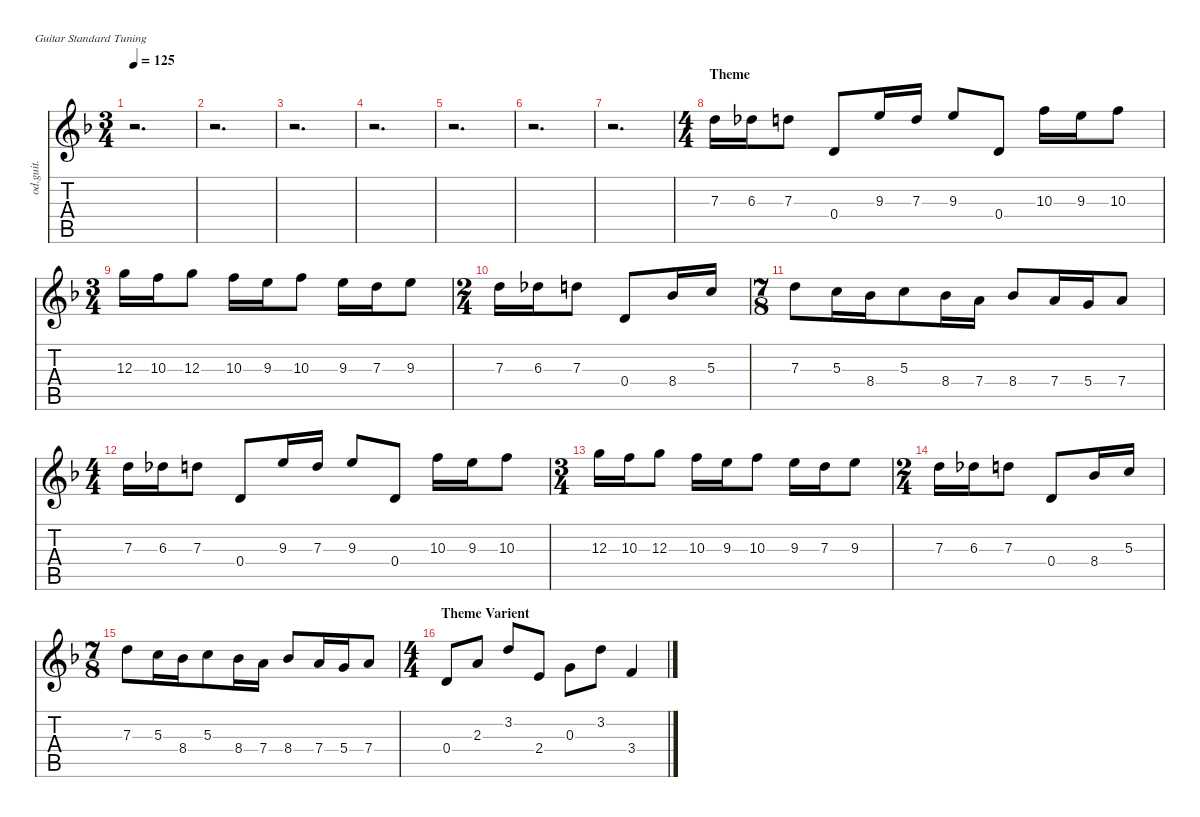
\defaultSystemsLayout 4
\hideDynamics
\bracketExtendMode nobrackets
\otherSystemsTrackNameOrientation horizontal
\track ("Guitar II" "od.guit.") {instrument overdrivenguitar}
\staff {score tabs}
\tuning (E4 B3 G3 D3 A2 E2)
\ts (3 4)
\tempo 125
\clef g2
\ks f
r.2{d dy f beam Down} |
r.2{d beam Down} |
r.2{d beam Down} |
r.2{d beam Down} |
r.2{d beam Down} |
r.2{d beam Down} |
r.2{d beam Down} |
\ts (4 4)
\section ("" "Theme")
7.3{acc forcenatural}.16{beam Down} 6.3{acc b}.16{beam Down} 7.3{acc forcenatural}.8{beam Down} 0.4{acc forcenatural}.8{beam Up} 9.3{acc forcenatural}.16{beam Up} 7.3{acc forcenatural}.16{beam Up} 9.3{acc forcenatural}.8{beam Up} 0.4{acc forcenatural}.8{beam Up} 10.3{acc forcenatural}.16{beam Down} 9.3{acc forcenatural}.16{beam Down} 10.3{acc forcenatural}.8{beam Down} |
\ts (3 4)
12.3{acc forcenatural}.16{beam Down} 10.3{acc forcenatural}.16{beam Down} 12.3{acc forcenatural}.8{beam Down} 10.3{acc forcenatural}.16{beam Down} 9.3{acc forcenatural}.16{beam Down} 10.3{acc forcenatural}.8{beam Down} 9.3{acc forcenatural}.16{beam Down} 7.3{acc forcenatural}.16{beam Down} 9.3{acc forcenatural}.8{beam Down} |
\ts (2 4)
7.3{acc forcenatural}.16{beam Down} 6.3{acc b}.16{beam Down} 7.3{acc forcenatural}.8{beam Down} 0.4{acc forcenatural}.8{beam Up} 8.4{acc b}.16{beam Up} 5.3{acc forcenatural}.16{beam Up} |
\ts (7 8)
7.3{acc forcenatural}.8{beam Down} 5.3{acc forcenatural}.16{beam Down} 8.4{acc b}.16{beam Down} 5.3{acc forcenatural}.8{beam Down} 8.4{acc b}.16{beam Up} 7.4{acc forcenatural}.16{beam Up} 8.4{acc b}.8{beam Up} 7.4{acc forcenatural}.16{beam Up} 5.4{acc forcenatural}.16{beam Up} 7.4{acc forcenatural}.8{beam Up} |
\ts (4 4)
7.3{acc forcenatural}.16{beam Down} 6.3{acc b}.16{beam Down} 7.3{acc forcenatural}.8{beam Down} 0.4{acc forcenatural}.8{beam Up} 9.3{acc forcenatural}.16{beam Up} 7.3{acc forcenatural}.16{beam Up} 9.3{acc forcenatural}.8{beam Up} 0.4{acc forcenatural}.8{beam Up} 10.3{acc forcenatural}.16{beam Down} 9.3{acc forcenatural}.16{beam Down} 10.3{acc forcenatural}.8{beam Down} |
\ts (3 4)
12.3{acc forcenatural}.16{beam Down} 10.3{acc forcenatural}.16{beam Down} 12.3{acc forcenatural}.8{beam Down} 10.3{acc forcenatural}.16{beam Down} 9.3{acc forcenatural}.16{beam Down} 10.3{acc forcenatural}.8{beam Down} 9.3{acc forcenatural}.16{beam Down} 7.3{acc forcenatural}.16{beam Down} 9.3{acc forcenatural}.8{beam Down} |
\ts (2 4)
7.3{acc forcenatural}.16{beam Down} 6.3{acc b}.16{beam Down} 7.3{acc forcenatural}.8{beam Down} 0.4{acc forcenatural}.8{beam Up} 8.4{acc b}.16{beam Up} 5.3{acc forcenatural}.16{beam Up} |
\ts (7 8)
7.3{acc forcenatural}.8{beam Down} 5.3{acc forcenatural}.16{beam Down} 8.4{acc b}.16{beam Down} 5.3{acc forcenatural}.8{beam Down} 8.4{acc b}.16{beam Up} 7.4{acc forcenatural}.16{beam Up} 8.4{acc b}.8{beam Up} 7.4{acc forcenatural}.16{beam Up} 5.4{acc forcenatural}.16{beam Up} 7.4{acc forcenatural}.8{beam Up} |
\ts (4 4)
\section ("" "Theme Varient")
0.4{acc forcenatural}.8{instrument electricguitarclean beam Up} 2.3{acc forcenatural}.8{beam Up} 3.2{acc forcenatural}.8{beam Up} 2.4{acc forcenatural}.8{beam Up} 0.3{acc forcenatural}.8{beam Down} 3.2{acc forcenatural}.8{beam Down} 3.4{acc forcenatural}.4{beam Up}
